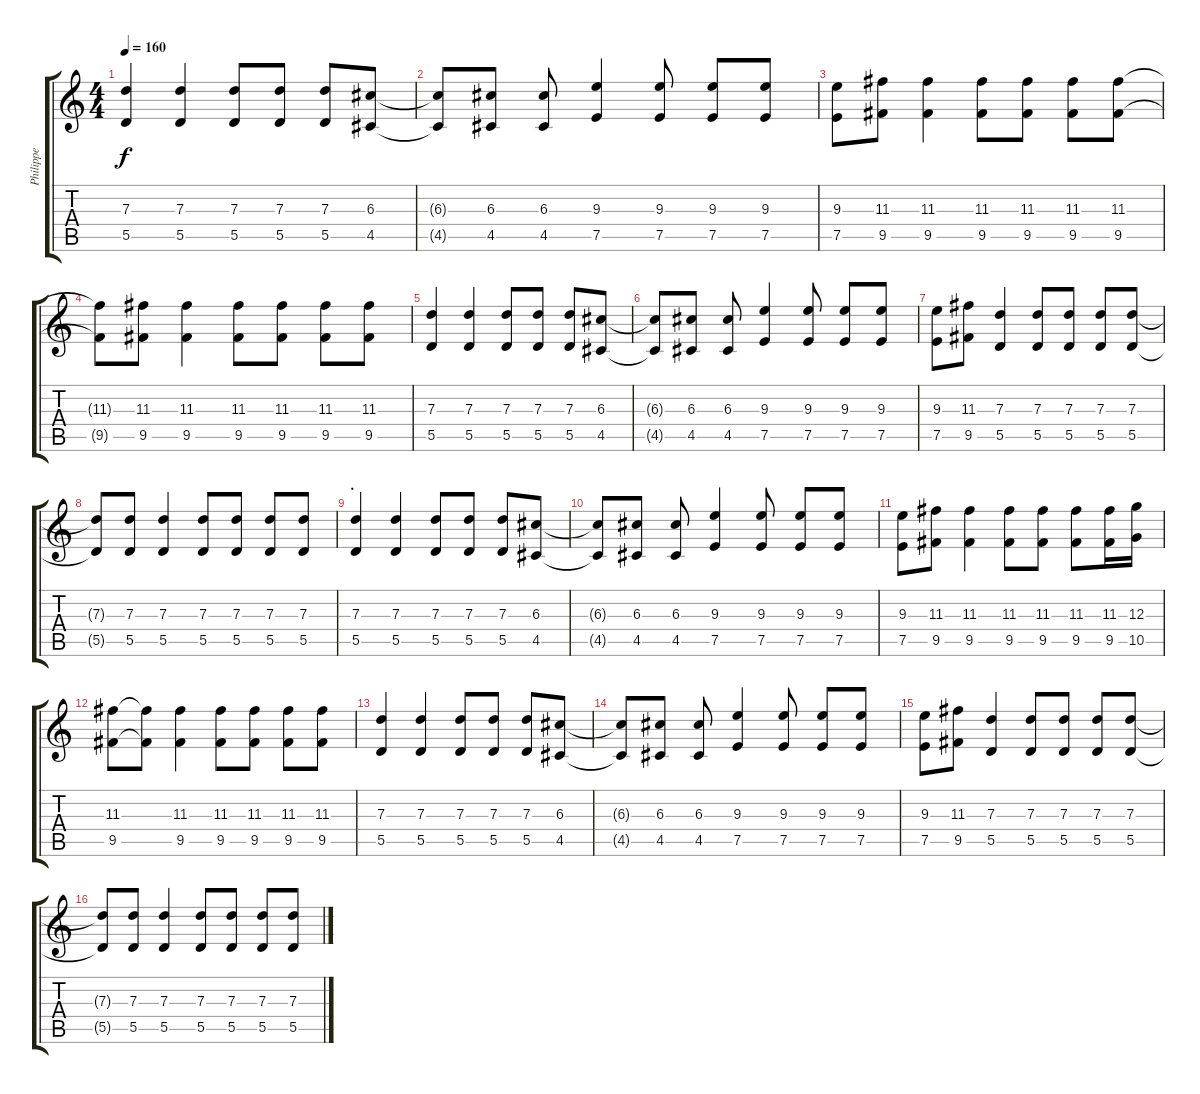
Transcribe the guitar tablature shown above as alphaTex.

\track ("Philippe" "Philippe") {instrument distortionguitar}
\staff {score tabs}
\tuning (E4 B3 G3 D3 A2 D2) {hide}
\ts (4 4)
\tempo 160
\clef g2
\ks c
(7.3 5.5).4{dy f instrument distortionguitar} (7.3 5.5).4 (7.3 5.5).8 (7.3 5.5).8 (7.3 5.5).8 (6.3 4.5).8 |
(6.3{t} 4.5{t}).8 (6.3 4.5).8 (6.3 4.5).8 (9.3 7.5).4 (9.3 7.5).8 (9.3 7.5).8 (9.3 7.5).8 |
(9.3 7.5).8 (11.3 9.5).8 (11.3 9.5).4 (11.3 9.5).8 (11.3 9.5).8 (11.3 9.5).8 (11.3 9.5).8 |
(11.3{t} 9.5{t}).8 (11.3 9.5).8 (11.3 9.5).4 (11.3 9.5).8 (11.3 9.5).8 (11.3 9.5).8 (11.3 9.5).8 |
(7.3 5.5).4 (7.3 5.5).4 (7.3 5.5).8 (7.3 5.5).8 (7.3 5.5).8 (6.3 4.5).8 |
(6.3{t} 4.5{t}).8 (6.3 4.5).8 (6.3 4.5).8 (9.3 7.5).4 (9.3 7.5).8 (9.3 7.5).8 (9.3 7.5).8 |
(9.3 7.5).8 (11.3 9.5).8 (7.3 5.5).4 (7.3 5.5).8 (7.3 5.5).8 (7.3 5.5).8 (7.3 5.5).8 |
(7.3{t} 5.5{t}).8 (7.3 5.5).8 (7.3 5.5).4 (7.3 5.5).8 (7.3 5.5).8 (7.3 5.5).8 (7.3 5.5).8 |
\section ("" ".")
(7.3 5.5).4 (7.3 5.5).4 (7.3 5.5).8 (7.3 5.5).8 (7.3 5.5).8 (6.3 4.5).8 |
(6.3{t} 4.5{t}).8 (6.3 4.5).8 (6.3 4.5).8 (9.3 7.5).4 (9.3 7.5).8 (9.3 7.5).8 (9.3 7.5).8 |
(9.3 7.5).8 (11.3 9.5).8 (11.3 9.5).4 (11.3 9.5).8 (11.3 9.5).8 (11.3 9.5).8 (11.3 9.5).16 (12.3 10.5).16 |
(11.3 9.5).8 (11.3{t} 9.5{t}).8 (11.3 9.5).4 (11.3 9.5).8 (11.3 9.5).8 (11.3 9.5).8 (11.3 9.5).8 |
(7.3 5.5).4 (7.3 5.5).4 (7.3 5.5).8 (7.3 5.5).8 (7.3 5.5).8 (6.3 4.5).8 |
(6.3{t} 4.5{t}).8 (6.3 4.5).8 (6.3 4.5).8 (9.3 7.5).4 (9.3 7.5).8 (9.3 7.5).8 (9.3 7.5).8 |
(9.3 7.5).8 (11.3 9.5).8 (7.3 5.5).4 (7.3 5.5).8 (7.3 5.5).8 (7.3 5.5).8 (7.3 5.5).8 |
(7.3{t} 5.5{t}).8 (7.3 5.5).8 (7.3 5.5).4 (7.3 5.5).8 (7.3 5.5).8 (7.3 5.5).8 (7.3 5.5).8
